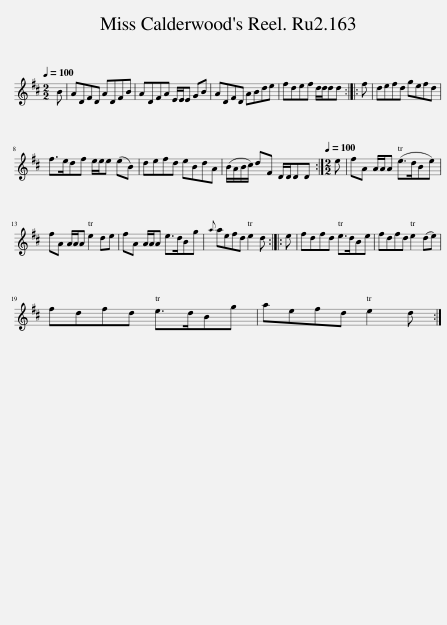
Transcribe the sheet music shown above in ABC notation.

X:1
L:1/8
Q:1/4=100
M:2/2
I:linebreak $
K:D
V:1 treble
V:1
 B | ADFD ADFB | ADFA E/E/E GB | ADFD ABde | fdef d/d/dd :: %5
 f | defd gefd |$ f>edf e/e/e (eB) | defd eBdA | (B/A/B/c/) dF D/D/DD :| %10
[M:2/2][Q:1/4=100] e | fA A/A/A (e>dBe) |$ fA A/A/A e2 de | fA A/A/A e>dBg |{a} aefd e2 d :: %15
 e | fdfd e>dBe | fdfd e2 (de) |$ fdfd e>dBg | aefd e2 d :| %20
